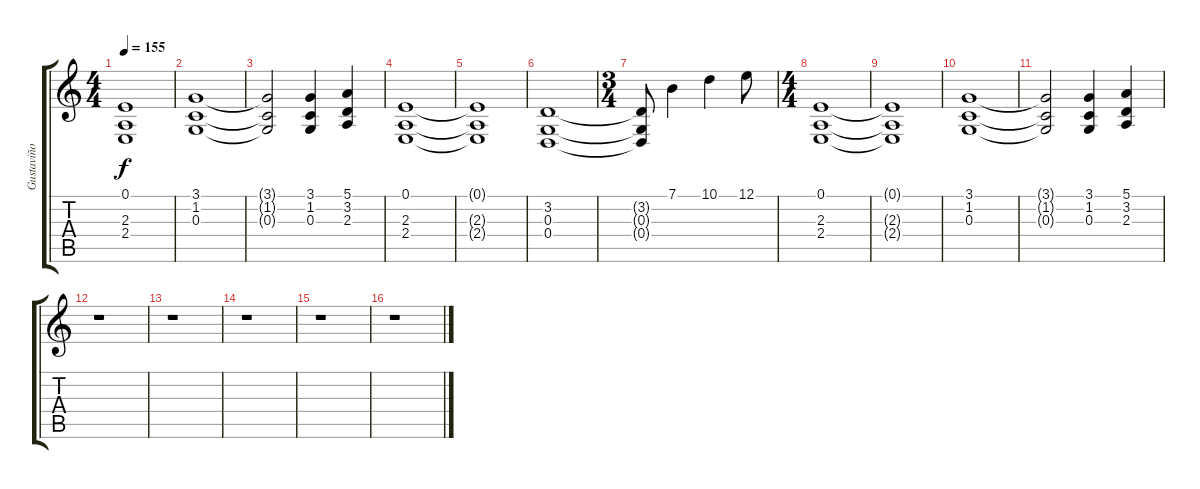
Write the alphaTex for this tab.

\track ("Gustaviño Right Flute" "Gustaviño ") {instrument flute}
\staff {score tabs}
\tuning (E4 B3 G3 D3 A2 E2) {hide}
\ts (4 4)
\tempo 155
\clef g2
\ks c
(0.1{t} 2.3{t} 2.4{t}).1{dy f} |
(3.1 1.2 0.3).1 |
(3.1{t} 1.2{t} 0.3{t}).2 (3.1 1.2 0.3).4 (5.1 3.2 2.3).4 |
(0.1 2.3 2.4).1 |
(0.1{t} 2.3{t} 2.4{t}).1 |
(3.2 0.3 0.4).1 |
\ts (3 4)
(3.2{t} 0.3{t} 0.4{t}).8 7.1.4 10.1.4 12.1.8 |
\ts (4 4)
(0.1 2.3 2.4).1 |
(0.1{t} 2.3{t} 2.4{t}).1 |
(3.1 1.2 0.3).1 |
(3.1{t} 1.2{t} 0.3{t}).2 (3.1 1.2 0.3).4 (5.1 3.2 2.3).4 |
r.1 |
r.1 |
r.1 |
r.1 |
r.1
